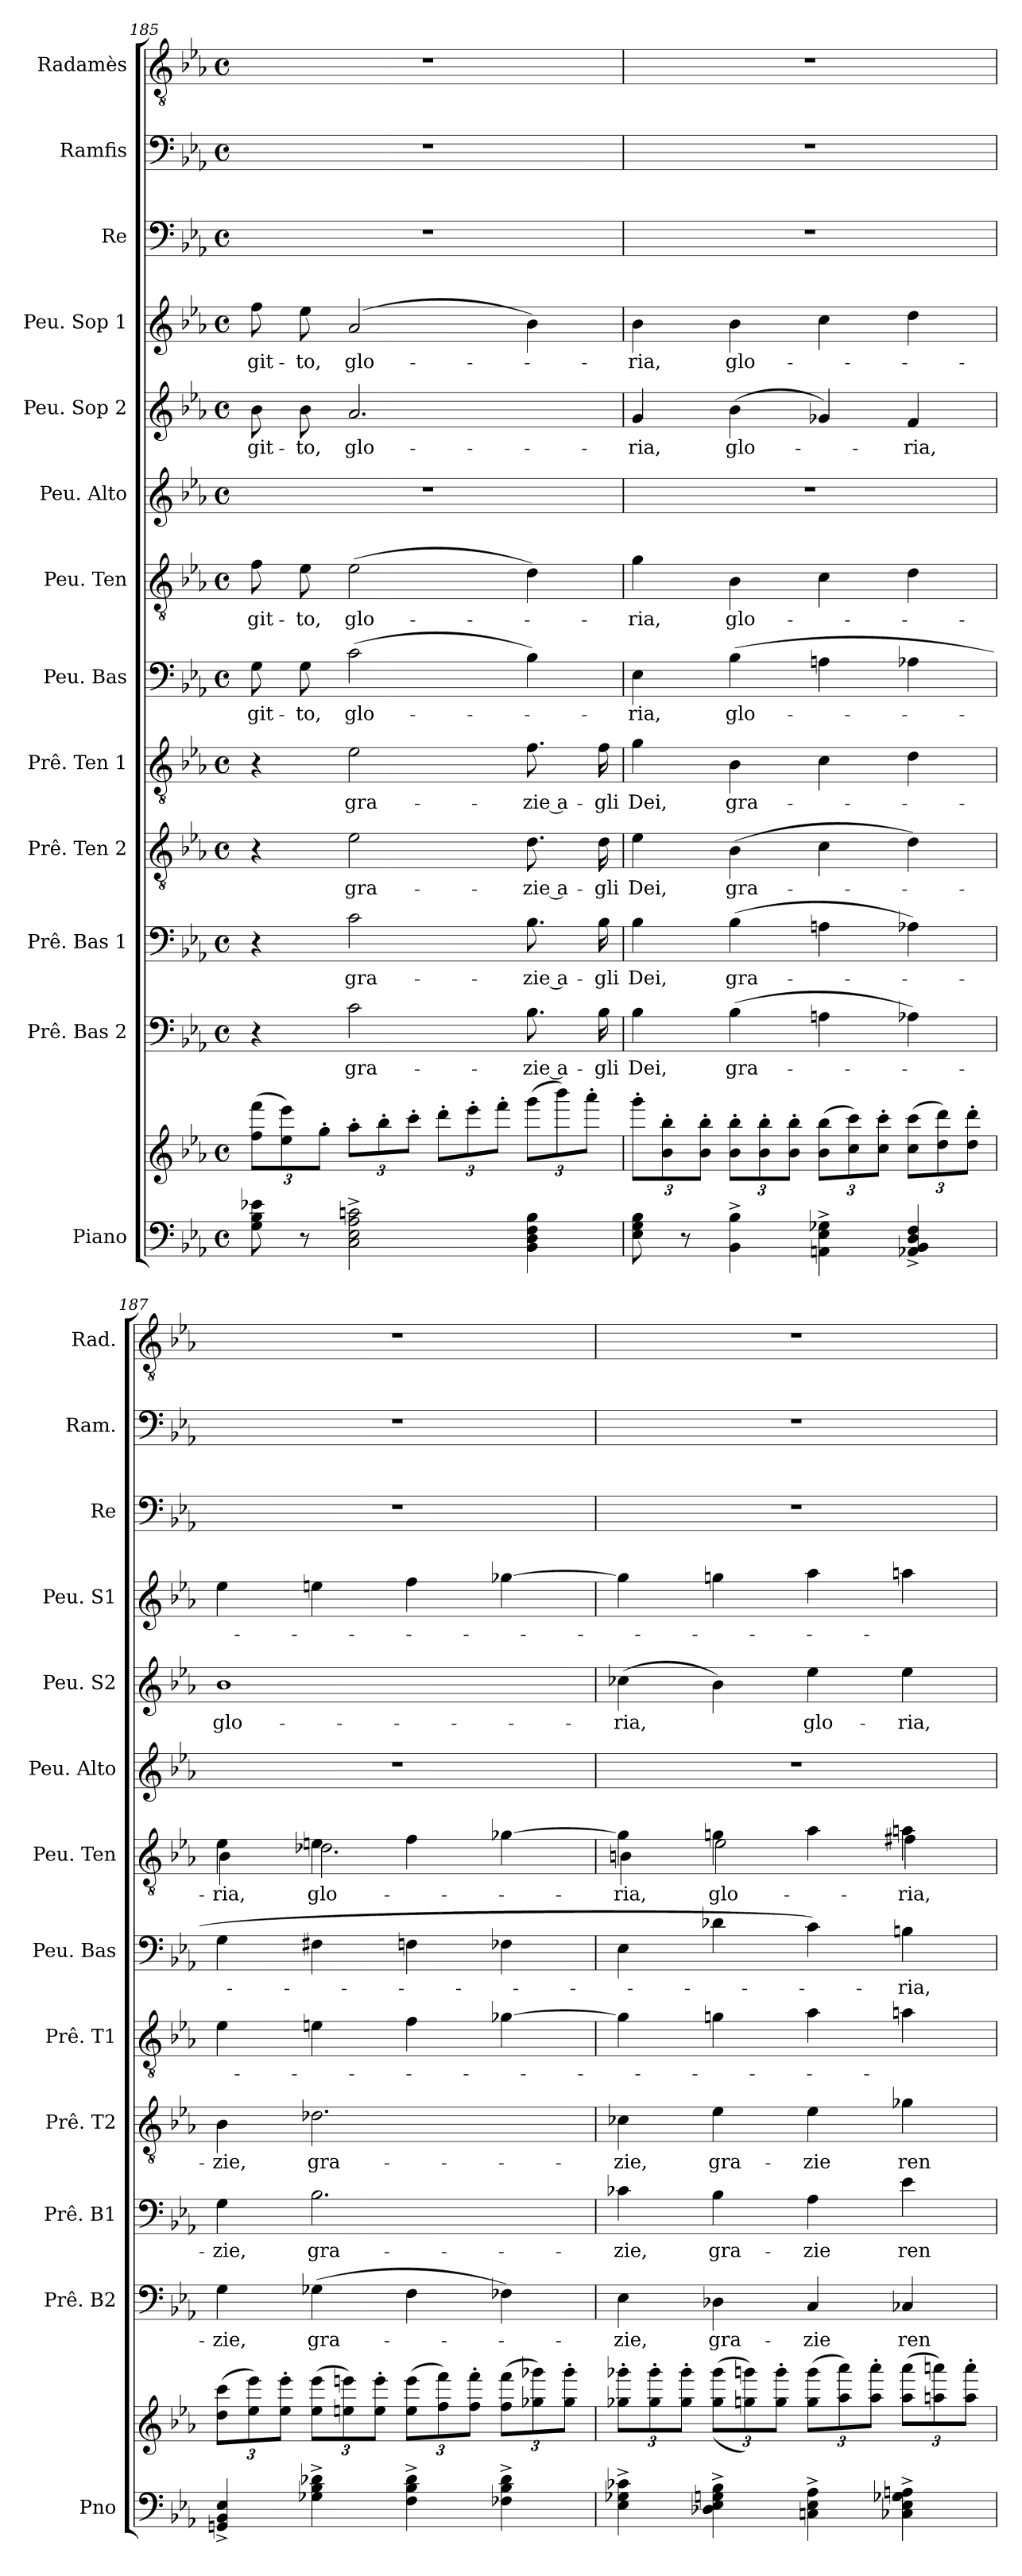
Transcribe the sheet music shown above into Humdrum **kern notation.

**kern	**kern	**kern	**text	**kern	**text	**kern	**text	**kern	**text	**kern	**text	**kern	**text	**kern	**kern	**text	**kern	**text	**kern	**kern	**kern
*part13	*part13	*part12	*part12	*part11	*part11	*part10	*part10	*part9	*part9	*part8	*part8	*part7	*part7	*part6	*part5	*part5	*part4	*part4	*part3	*part2	*part1
*staff14	*staff13	*staff12	*staff12	*staff11	*staff11	*staff10	*staff10	*staff9	*staff9	*staff8	*staff8	*staff7	*staff7	*staff6	*staff5	*staff5	*staff4	*staff4	*staff3	*staff2	*staff1
*I"Piano	*	*I"Prê. Bas 2	*	*I"Prê. Bas 1	*	*I"Prê. Ten 2	*	*I"Prê. Ten 1	*	*I"Peu. Bas	*	*I"Peu. Ten	*	*I"Peu. Alto	*I"Peu. Sop 2	*	*I"Peu. Sop 1	*	*I"Re	*I"Ramfis	*I"Radamès
*I'Pno	*	*I'Prê. B2	*	*I'Prê. B1	*	*I'Prê. T2	*	*I'Prê. T1	*	*I'Peu. Bas	*	*I'Peu. Ten	*	*I'Peu. Alto	*I'Peu. S2	*	*I'Peu. S1	*	*I'Re	*I'Ram.	*I'Rad.
*clefF4	*clefG2	*clefF4	*	*clefF4	*	*clefGv2	*	*clefGv2	*	*clefF4	*	*clefGv2	*	*clefG2	*clefG2	*	*clefG2	*	*clefF4	*clefF4	*clefGv2
*k[b-e-a-]	*k[b-e-a-]	*k[b-e-a-]	*	*k[b-e-a-]	*	*k[b-e-a-]	*	*k[b-e-a-]	*	*k[b-e-a-]	*	*k[b-e-a-]	*	*k[b-e-a-]	*k[b-e-a-]	*	*k[b-e-a-]	*	*k[b-e-a-]	*k[b-e-a-]	*k[b-e-a-]
*M4/4	*M4/4	*M4/4	*	*M4/4	*	*M4/4	*	*M4/4	*	*M4/4	*	*M4/4	*	*M4/4	*M4/4	*	*M4/4	*	*M4/4	*M4/4	*M4/4
*met(c)	*met(c)	*met(c)	*	*met(c)	*	*met(c)	*	*met(c)	*	*met(c)	*	*met(c)	*	*met(c)	*met(c)	*	*met(c)	*	*met(c)	*met(c)	*met(c)
*	*Xbrackettup	*	*	*	*	*	*	*	*	*	*	*	*	*	*	*	*	*	*	*	*
=185	=185	=185	=185	=185	=185	=185	=185	=185	=185	=185	=185	=185	=185	=185	=185	=185	=185	=185	=185	=185	=185
!	!	!	!	!	!	!	!	!	!	!	!LO:LY:b:color=#0055FF	!	!LO:LY:b:color=#AA0000	!	!	!LO:LY:b:color=#0055FF	!	!LO:LY:b:color=#0055FF	!	!	!
8G\ 8B-\ 8e-X\	(>12ff\ 12fff\L	4r	.	4r	.	4r	.	4r	.	8G\	-git-	8f\	-git-	1r	8b-\	-git-	8ff\	-git-	1r	1r	1r
.	12ee-\ 12eee-\)	.	.	.	.	.	.	.	.	.	.	.	.	.	.	.	.	.	.	.	.
!	!	!	!	!	!	!	!	!	!	!	!LO:LY:b:color=#0055FF	!	!LO:LY:b:color=#AA0000	!	!	!LO:LY:b:color=#0055FF	!	!LO:LY:b:color=#0055FF	!	!	!
8r	.	.	.	.	.	.	.	.	.	8G\	-to,	8e-\	-to,	.	8b-\	-to,	8ee-\	-to,	.	.	.
.	12gg'\J	.	.	.	.	.	.	.	.	.	.	.	.	.	.	.	.	.	.	.	.
!	!	!	!LO:LY:b:color=#0055FF	!	!LO:LY:b:color=#0055FF	!	!LO:LY:b:color=#0055FF	!	!LO:LY:b:color=#0055FF	!	!LO:LY:b:color=#0055FF	!	!LO:LY:b:color=#AA0000	!	!	!LO:LY:b:color=#0055FF	!	!LO:LY:b:color=#0055FF	!	!	!
2C\^ 2E-\^ 2A-\^ 2cn\^	12aa-'\L	2c\	gra-	2c\	gra-	2e-\	gra-	2e-\	gra-	(>2c\	glo-	(>2e-\	glo-	.	2.a-/	glo-	(>2a-/	glo-	.	.	.
.	12bb-'\	.	.	.	.	.	.	.	.	.	.	.	.	.	.	.	.	.	.	.	.
.	12ccc'\J	.	.	.	.	.	.	.	.	.	.	.	.	.	.	.	.	.	.	.	.
.	12ddd'\L	.	.	.	.	.	.	.	.	.	.	.	.	.	.	.	.	.	.	.	.
.	12eee-'\	.	.	.	.	.	.	.	.	.	.	.	.	.	.	.	.	.	.	.	.
.	12fff'\J	.	.	.	.	.	.	.	.	.	.	.	.	.	.	.	.	.	.	.	.
!	!	!	!LO:LY:b:color=#0055FF	!	!LO:LY:b:color=#0055FF	!	!LO:LY:b:color=#0055FF	!	!LO:LY:b:color=#0055FF	!	!	!	!	!	!	!	!	!	!	!	!
4BB-\ 4D\ 4F\ 4B-\	(>12ggg\L	8.B-\	zie a-	8.B-\	zie a-	8.d\	zie a-	8.f\	zie a-	4B-\)	.	4d\)	.	.	.	.	4b-\)	.	.	.	.
.	12bbb-\)	.	.	.	.	.	.	.	.	.	.	.	.	.	.	.	.	.	.	.	.
.	12aaa-'\J	.	.	.	.	.	.	.	.	.	.	.	.	.	.	.	.	.	.	.	.
!	!	!	!LO:LY:b:color=#0055FF	!	!LO:LY:b:color=#0055FF	!	!LO:LY:b:color=#0055FF	!	!LO:LY:b:color=#0055FF	!	!	!	!	!	!	!	!	!	!	!	!
.	.	16B-\	-gli	16B-\	-gli	16d\	-gli	16f\	-gli	.	.	.	.	.	.	.	.	.	.	.	.
=186	=186	=186	=186	=186	=186	=186	=186	=186	=186	=186	=186	=186	=186	=186	=186	=186	=186	=186	=186	=186	=186
!	!	!	!LO:LY:b:color=#0055FF	!	!LO:LY:b:color=#0055FF	!	!LO:LY:b:color=#0055FF	!	!LO:LY:b:color=#0055FF	!	!LO:LY:b:color=#0055FF	!	!LO:LY:b:color=#AA0000	!	!	!LO:LY:b:color=#0055FF	!	!LO:LY:b:color=#0055FF	!	!	!
8E-\ 8G\ 8B-\	12ggg'\L	4B-\	Dei,	4B-\	Dei,	4e-\	Dei,	4g\	Dei,	4E-\	-ria,	4g\	-ria,	1r	4g/	-ria,	4b-\	-ria,	1r	1r	1r
.	12b-\' 12bb-\'	.	.	.	.	.	.	.	.	.	.	.	.	.	.	.	.	.	.	.	.
8r	.	.	.	.	.	.	.	.	.	.	.	.	.	.	.	.	.	.	.	.	.
.	12b-\' 12bb-\'J	.	.	.	.	.	.	.	.	.	.	.	.	.	.	.	.	.	.	.	.
!	!	!	!LO:LY:b:color=#0055FF	!	!LO:LY:b:color=#0055FF	!	!LO:LY:b:color=#0055FF	!	!LO:LY:b:color=#0055FF	!	!LO:LY:b:color=#0055FF	!	!LO:LY:b:color=#AA0000	!	!	!LO:LY:b:color=#0055FF	!	!LO:LY:b:color=#0055FF	!	!	!
4BB-\^ 4B-\^	12b-\' 12bb-\'L	(>4B-\	gra-	(>4B-\	gra-	(>4B-\	gra-	4B-\	gra-	(>4B-\	glo-	4B-\	glo-	.	(>4b-\	glo-	4b-\	glo-	.	.	.
.	12b-\' 12bb-\'	.	.	.	.	.	.	.	.	.	.	.	.	.	.	.	.	.	.	.	.
.	12b-\' 12bb-\'J	.	.	.	.	.	.	.	.	.	.	.	.	.	.	.	.	.	.	.	.
4AAn\^ 4E-\^ 4G-X\^	(>12b-\ 12bb-\L	4An\	.	4An\	.	4c\	.	4c\	.	4An\	.	4c\	.	.	4g-X/)	.	4cc\	.	.	.	.
.	12cc\ 12ccc\)	.	.	.	.	.	.	.	.	.	.	.	.	.	.	.	.	.	.	.	.
.	12cc\' 12ccc\'J	.	.	.	.	.	.	.	.	.	.	.	.	.	.	.	.	.	.	.	.
!	!	!	!	!	!	!	!	!	!	!	!	!	!	!	!	!LO:LY:b:color=#0055FF	!	!	!	!	!
4AA-X/^ 4BB-/^ 4D/^ 4F/^	(>12cc\ 12ccc\L	4A-X\)	.	4A-X\)	.	4d\)	.	4d\	.	4A-X\	.	4d\	.	.	4f/	-ria,	4dd\	.	.	.	.
.	12dd\ 12ddd\)	.	.	.	.	.	.	.	.	.	.	.	.	.	.	.	.	.	.	.	.
.	12dd\' 12ddd\'J	.	.	.	.	.	.	.	.	.	.	.	.	.	.	.	.	.	.	.	.
!!LO:PB:g=z
=187	=187	=187	=187	=187	=187	=187	=187	=187	=187	=187	=187	=187	=187	=187	=187	=187	=187	=187	=187	=187	=187
!	!	!	!LO:LY:b:color=#0055FF	!	!LO:LY:b:color=#0055FF	!	!LO:LY:b:color=#0055FF	!	!	!	!	!	!LO:LY:b:color=#AA0000	!	!	!LO:LY:b:color=#0055FF	!	!	!	!	!
*	*	*	*	*	*	*	*	*	*	*	*	*^	*	*	*	*	*	*	*	*	*
4GGn/^ 4BB-/^ 4E-/^	(>12dd\ 12ccc\L	4G\	-zie,	4G\	-zie,	4B-\	-zie,	4e-\	.	4G\	.	4e-\	4B-\	-ria,	1r	1b-	glo-	4ee-\	.	1r	1r	1r
.	12ee-\ 12eee-\)	.	.	.	.	.	.	.	.	.	.	.	.	.	.	.	.	.	.	.	.	.
.	12ee-\' 12eee-\'J	.	.	.	.	.	.	.	.	.	.	.	.	.	.	.	.	.	.	.	.	.
!	!	!	!LO:LY:b:color=#0055FF	!	!LO:LY:b:color=#0055FF	!	!LO:LY:b:color=#0055FF	!	!	!	!	!	!	!LO:LY:b:color=#AA0000	!	!	!	!	!	!	!	!
4G-X\^ 4B-\^ 4d-X\^	(>12ee-\ 12eee-\L	(>4G-X\	gra-	2.B-\	gra-	2.d-X\	gra-	4en\	.	4F#X\	.	4en\	2.d-X\	glo-	.	.	.	4een\	.	.	.	.
.	12een\ 12eeen\)	.	.	.	.	.	.	.	.	.	.	.	.	.	.	.	.	.	.	.	.	.
.	12ee\' 12eee\'J	.	.	.	.	.	.	.	.	.	.	.	.	.	.	.	.	.	.	.	.	.
4F\^ 4B-\^ 4d-\^	(>12ee\ 12eee\L	4F\	.	.	.	.	.	4f\	.	4Fn\	.	4f\	.	.	.	.	.	4ff\	.	.	.	.
.	12ff\ 12fff\)	.	.	.	.	.	.	.	.	.	.	.	.	.	.	.	.	.	.	.	.	.
.	12ff\' 12fff\'J	.	.	.	.	.	.	.	.	.	.	.	.	.	.	.	.	.	.	.	.	.
4F-X\^ 4B-\^ 4d-\^	(>12ff\ 12fff\L	4F-X\)	.	.	.	.	.	[4g-X\	.	4F-X\	.	[4g-X\	.	.	.	.	.	[4gg-X\	.	.	.	.
.	12gg-X\ 12ggg-X\)	.	.	.	.	.	.	.	.	.	.	.	.	.	.	.	.	.	.	.	.	.
.	12gg-\' 12ggg-\'J	.	.	.	.	.	.	.	.	.	.	.	.	.	.	.	.	.	.	.	.	.
=188	=188	=188	=188	=188	=188	=188	=188	=188	=188	=188	=188	=188	=188	=188	=188	=188	=188	=188	=188	=188	=188	=188
!	!	!	!LO:LY:b:color=#0055FF	!	!LO:LY:b:color=#0055FF	!	!LO:LY:b:color=#0055FF	!	!	!	!	!	!	!LO:LY:b:color=#AA0000	!	!	!LO:LY:b:color=#0055FF	!	!	!	!	!
4E-\^ 4G-X\^ 4c-X\^	12gg-X\' 12ggg-X\'L	4E-\	-zie,	4c-X\	-zie,	4c-X\	-zie,	4g-\]	.	4E-\	.	4g-\]	4Bn\	-ria,	1r	(>4cc-X\	-ria,	4gg-\]	.	1r	1r	1r
.	12gg-\' 12ggg-\'	.	.	.	.	.	.	.	.	.	.	.	.	.	.	.	.	.	.	.	.	.
.	12gg-\' 12ggg-\'J	.	.	.	.	.	.	.	.	.	.	.	.	.	.	.	.	.	.	.	.	.
!	!	!	!LO:LY:b:color=#0055FF	!	!LO:LY:b:color=#0055FF	!	!LO:LY:b:color=#0055FF	!	!	!	!	!	!	!LO:LY:b:color=#AA0000	!	!	!	!	!	!	!	!
4D-X\^ 4E-\^ 4Gn\^ 4B-\^	(>(>12gg-\ 12ggg-\L	4D-X\	gra-	4B-\	gra-	4e-\	gra-	4gn\	.	4d-X\	.	4gn\	2e-\	glo-	.	4b-\)	.	4ggn\	.	.	.	.
.	12ggn\ 12gggn\))	.	.	.	.	.	.	.	.	.	.	.	.	.	.	.	.	.	.	.	.	.
.	12gg\' 12ggg\'J	.	.	.	.	.	.	.	.	.	.	.	.	.	.	.	.	.	.	.	.	.
!	!	!	!LO:LY:b:color=#0055FF	!	!LO:LY:b:color=#0055FF	!	!LO:LY:b:color=#0055FF	!	!	!	!	!	!	!	!	!	!LO:LY:b:color=#0055FF	!	!	!	!	!
4Cn\^ 4E-\^ 4A-\^	(>12gg\ 12ggg\L	4C/	-zie	4A-\	-zie	4e-\	-zie	4a-\	.	4c\)	.	4a-\	.	.	.	4ee-\	glo-	4aa-\	.	.	.	.
.	12aa-\ 12aaa-\)	.	.	.	.	.	.	.	.	.	.	.	.	.	.	.	.	.	.	.	.	.
.	12aa-\' 12aaa-\'J	.	.	.	.	.	.	.	.	.	.	.	.	.	.	.	.	.	.	.	.	.
!	!	!	!LO:LY:b:color=#0055FF	!	!LO:LY:b:color=#0055FF	!	!LO:LY:b:color=#0055FF	!	!	!	!LO:LY:b:color=#0055FF	!	!	!LO:LY:b:color=#AA0000	!	!	!LO:LY:b:color=#0055FF	!	!	!	!	!
4C-X\^ 4E-\^ 4G-X\^ 4An\^	(>12aa-\ 12aaa-\L	4C-X/	ren-	4e-\	ren-	4g-X\	ren-	4an\	.	4Bn\	-ria,	4an\	4f#X\	-ria,	.	4ee-\	-ria,	4aan\	.	.	.	.
.	12aan\ 12aaan\)	.	.	.	.	.	.	.	.	.	.	.	.	.	.	.	.	.	.	.	.	.
.	12aa\' 12aaa\'J	.	.	.	.	.	.	.	.	.	.	.	.	.	.	.	.	.	.	.	.	.
*	*	*	*	*	*	*	*	*	*	*	*	*v	*v	*	*	*	*	*	*	*	*	*
=	=	=	=	=	=	=	=	=	=	=	=	=	=	=	=	=	=	=	=	=	=
*-	*-	*-	*-	*-	*-	*-	*-	*-	*-	*-	*-	*-	*-	*-	*-	*-	*-	*-	*-	*-	*-
